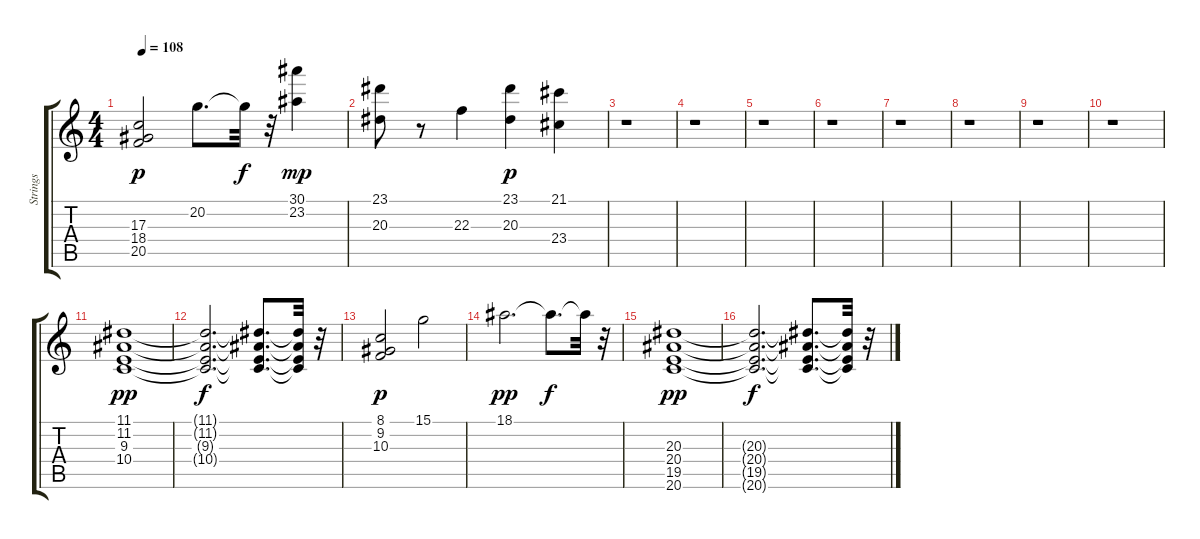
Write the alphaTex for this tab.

\track ("Strings" "Strings") {instrument stringensemble1}
\staff {score tabs}
\tuning (E4 B3 G3 D3 A2 E2) {hide}
\ts (4 4)
\tempo 108
\clef g2
\ks c
(17.3 18.4 20.5).2{dy p} 20.2.8{d} 20.2{t}.32{dy f} r.32 (30.1 23.2).4{dy mp} |
(23.1 20.3).8 r.8 22.3.4 (23.1 20.3).4{dy p} (21.1 23.4).4 |
r.1 |
r.1 |
r.1 |
r.1 |
r.1 |
r.1 |
r.1 |
r.1 |
(11.1 11.2 9.3 10.4).1{dy pp} |
(11.1{t} 11.2{t} 9.3{t} 10.4{t}).2{d dy f} (11.1{t} 11.2{t} 9.3{t} 10.4{t}).8{d} (11.1{t} 11.2{t} 9.3{t} 10.4{t}).32 r.32 |
(8.1 9.2 10.3).2{dy p} 15.1.2 |
18.1.2{d dy pp} 18.1{t}.8{d dy f} 18.1{t}.32 r.32 |
(20.3 20.4 19.5 20.6).1{dy pp} |
(20.3{t} 20.4{t} 19.5{t} 20.6{t}).2{d dy f} (20.3{t} 20.4{t} 19.5{t} 20.6{t}).8{d} (20.3{t} 20.4{t} 19.5{t} 20.6{t}).32 r.32
